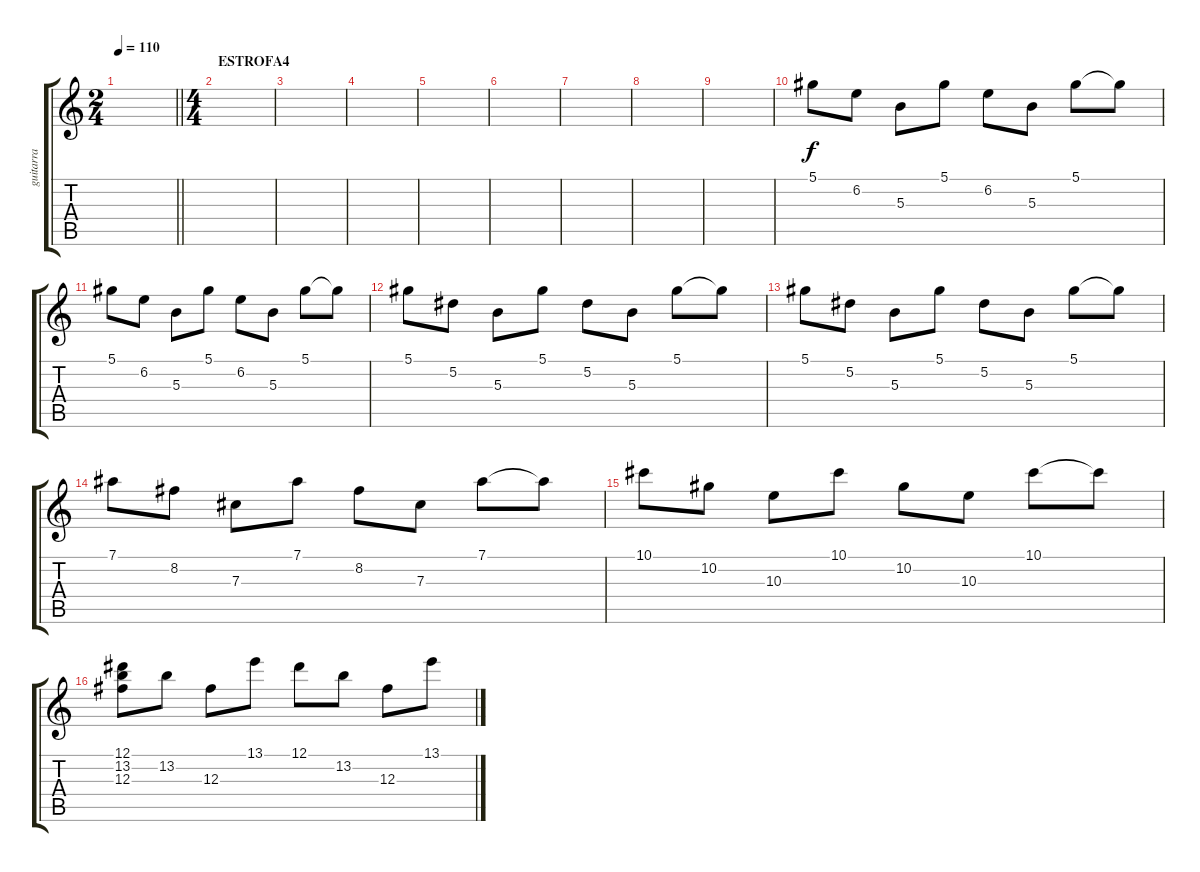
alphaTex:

\track ("guitarra" "guitarra") {instrument acousticguitarsteel}
\staff {score tabs}
\tuning (Eb4 Bb3 Gb3 Db3 Ab2 Eb2) {hide}
\ts (2 4)
\tempo 110
\clef g2
\barLineRight lightlight
\ks c
|
\ts (4 4)
\section ("" "ESTROFA4")
|
|
|
|
|
|
|
|
5.1.8{volume 10} 6.2.8 5.3.8 5.1.8 6.2.8 5.3.8 5.1.8 5.1{t}.8 |
5.1.8 6.2.8 5.3.8 5.1.8 6.2.8 5.3.8 5.1.8 5.1{t}.8 |
5.1.8 5.2.8 5.3.8 5.1.8 5.2.8 5.3.8 5.1.8 5.1{t}.8 |
5.1.8 5.2.8 5.3.8 5.1.8 5.2.8 5.3.8 5.1.8 5.1{t}.8 |
7.1.8 8.2.8 7.3.8 7.1.8 8.2.8 7.3.8 7.1.8 7.1{t}.8 |
10.1.8 10.2.8 10.3.8 10.1.8 10.2.8 10.3.8 10.1.8 10.1{t}.8 |
(12.1 13.2 12.3).8 13.2.8 12.3.8 13.1.8 12.1.8 13.2.8 12.3.8 13.1.8
